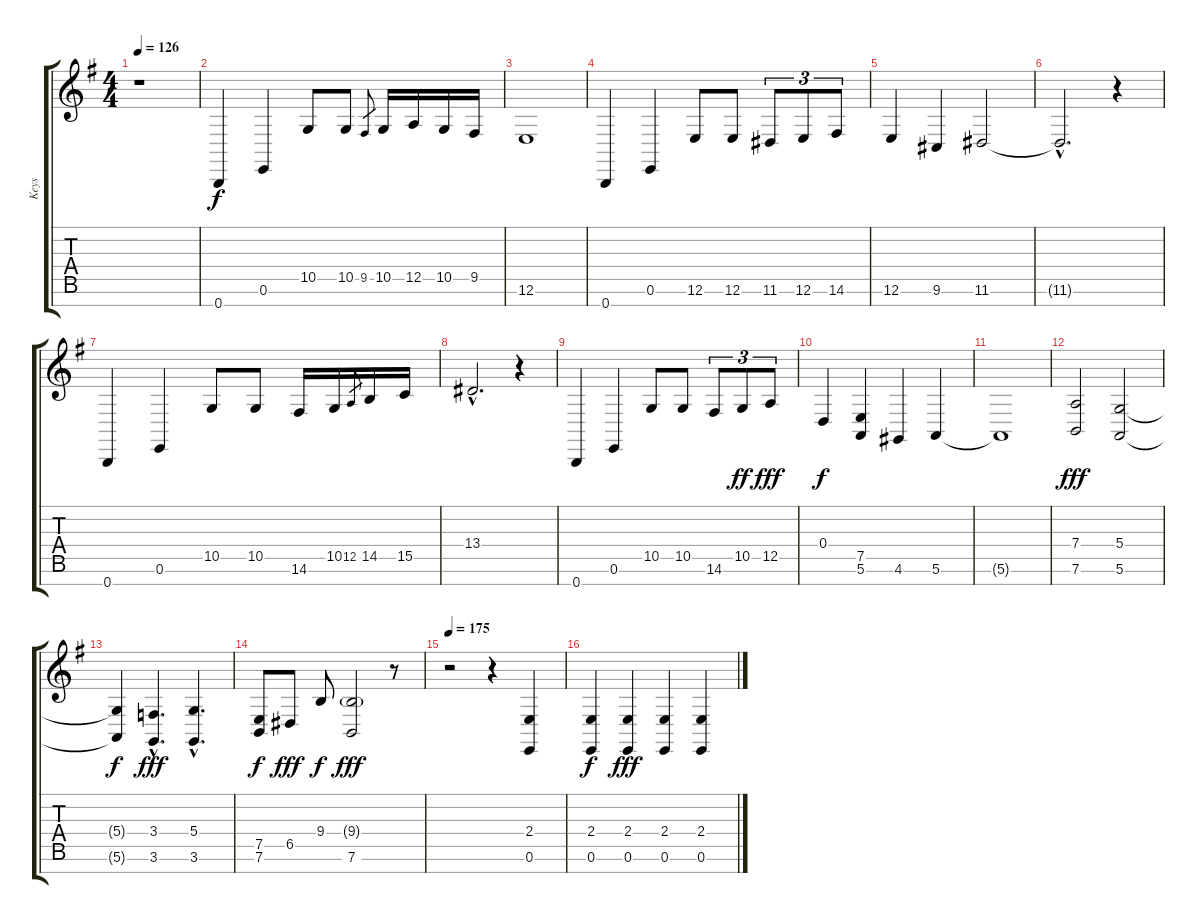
\track ("Keys" "Keys") {instrument brightacousticpiano}
\staff {score tabs}
\tuning (E4 B3 G3 D3 A2 E2 B1) {hide}
\ts (4 4)
\tempo 126
\tempo 74
\tempo 126
\clef g2
\ks g
r.1{dy f instrument brightacousticpiano} |
0.7.4 0.6.4 10.5.8 10.5.8 9.5.8{gr} 10.5.16 12.5.16 10.5.16 9.5.16 |
12.6.1 |
0.7.4 0.6.4 12.6.8 12.6.8 11.6.8{tu (3 2)} 12.6.8{tu (3 2)} 14.6.8{tu (3 2)} |
12.6.4 9.6.4 11.6.2 |
11.6{hac t}.2{d} r.4 |
0.7.4 0.6.4 10.5.8 10.5.8 14.6.16 10.5.16 12.5.8{gr} 14.5.16 15.5.16 |
13.4{hac}.2{d} r.4 |
0.7.4 0.6.4 10.5.8 10.5.8 14.6.8{tu (3 2)} 10.5.8{tu (3 2) dy ff} 12.5.8{tu (3 2) dy fff} |
0.4.4{dy f} (7.5 5.6).4 4.6.4 5.6.4 |
5.6{t}.1 |
(7.4 7.6).2{dy fff} (5.4 5.6).2 |
(5.4{t} 5.6{t}).4{dy f} (3.4{hac} 3.6{hac}).4{d dy fff} (5.4{hac} 3.6{hac}).4{d} |
(7.5 7.6).8{dy f} 6.5.8{dy fff} 9.4.8{dy f} (9.4{g} 7.6).2{dy fff} r.8 |
\tempo 175
r.2 r.4 (2.4 0.6).4 |
(2.4 0.6).4{dy f} (2.4 0.6).4{dy fff} (2.4 0.6).4 (2.4 0.6).4
